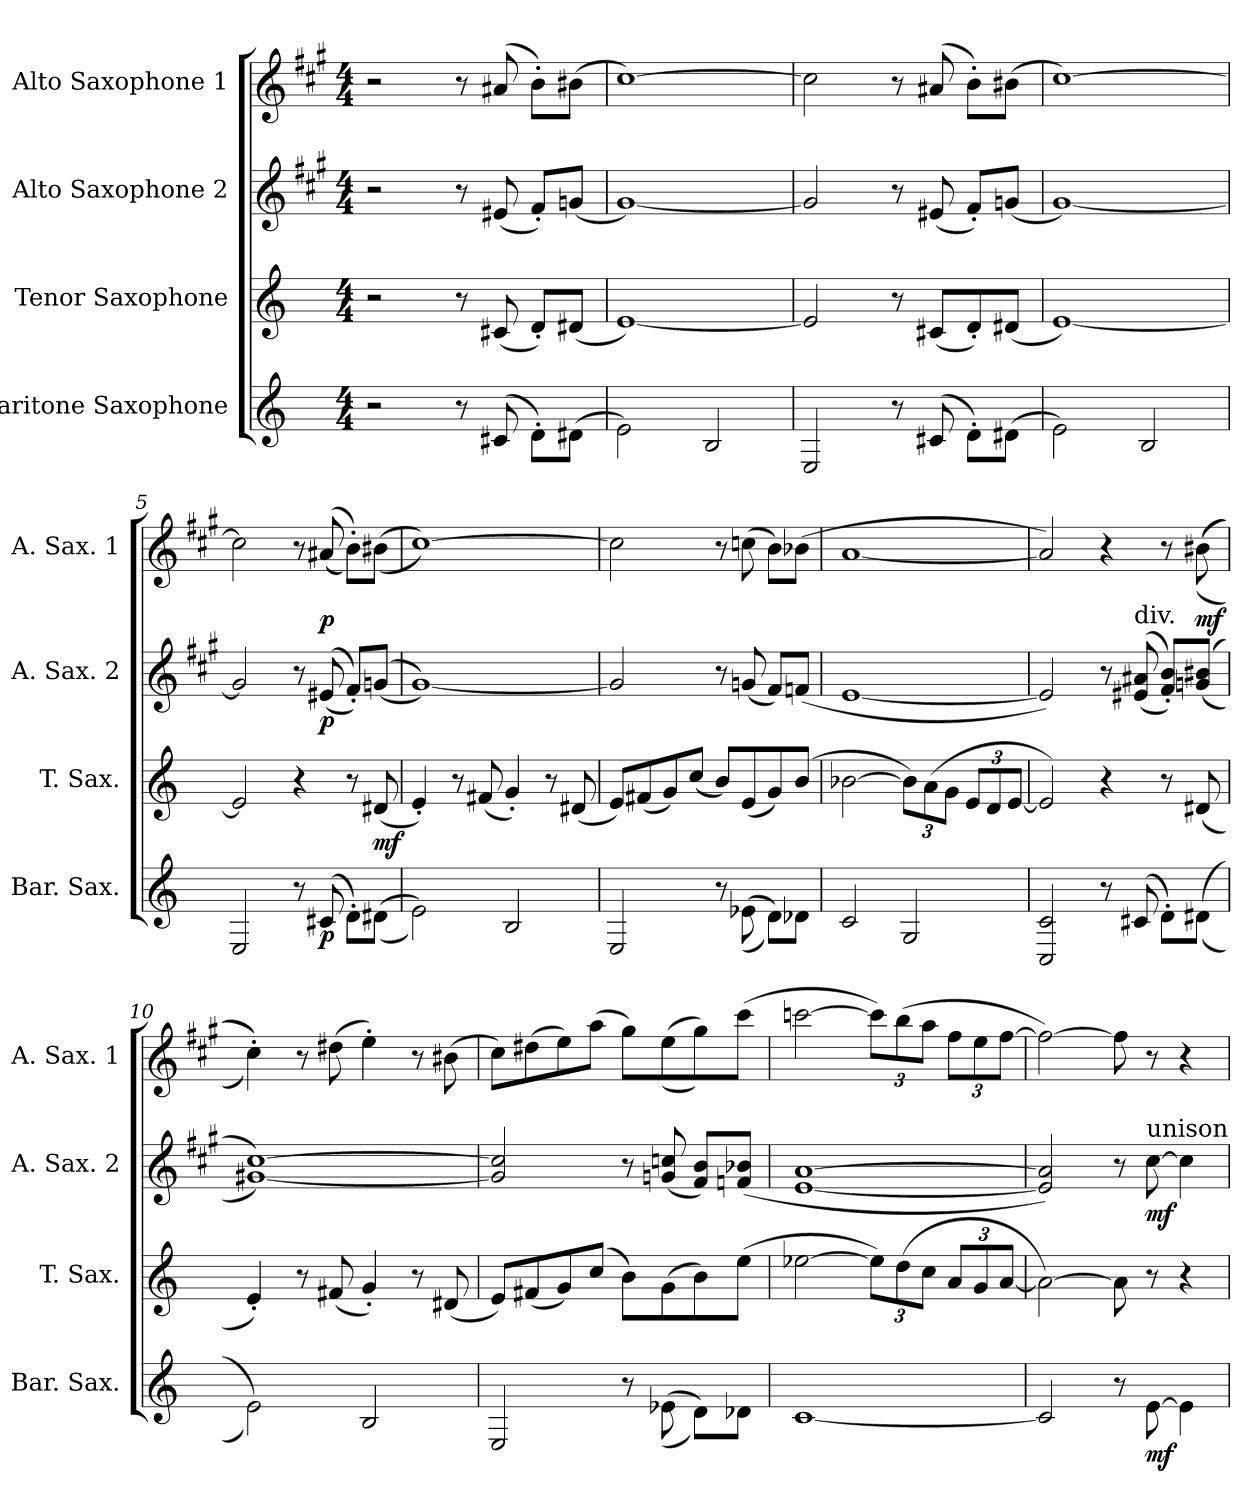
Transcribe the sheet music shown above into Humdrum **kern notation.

**kern	**dynam	**kern	**dynam	**kern	**dynam	**kern	**dynam
*part4	*part4	*part3	*part3	*part2	*part2	*part1	*part1
*staff4	*staff4	*staff3	*staff3	*staff2	*staff2	*staff1	*staff1
*I"Baritone Saxophone	*	*I"Tenor Saxophone	*	*I"Alto Saxophone 2	*	*I"Alto Saxophone 1	*
*I'Bar. Sax.	*	*I'T. Sax.	*	*I'A. Sax. 2	*	*I'A. Sax. 1	*
*clefG2	*	*clefG2	*	*clefG2	*	*clefG2	*
*ITrd12c21	*	*ITrd8c14	*	*ITrd5c9	*	*ITrd5c9	*
*k[]	*	*k[]	*	*k[]	*	*k[]	*
*M4/4	*	*M4/4	*	*M4/4	*	*M4/4	*
*MM120	*	*MM120	*	*MM120	*	*MM120	*
=1	=1	=1	=1	=1	=1	=1	=1
2r	.	2r	.	2r	.	2r	.
8r	.	8r	.	8r	.	8r	.
(>8C#X/	.	(<8C#X/	.	(<8G#X/	.	(>8c#X/	.
8D'\L)	.	8D'/L)	.	8A'/L)	.	8d'\L)	.
(>8D#X\J	.	(<8D#X/J	.	(<8B-X/J	.	(>8d#X\J	.
=2	=2	=2	=2	=2	=2	=2	=2
2E\)	.	[1E)	.	[1B)	.	[1e)	.
2BB/	.	.	.	.	.	.	.
=3	=3	=3	=3	=3	=3	=3	=3
2EE/	.	2E/]	.	2B/]	.	2e\]	.
8r	.	8r	.	8r	.	8r	.
(>8C#X/	.	(<8C#X/L	.	(<8G#X/	.	(>8c#X/	.
8D'\L)	.	8D'/)	.	8A'/L)	.	8d'\L)	.
(>8D#X\J	.	(<8D#X/J	.	(<8B-X/J	.	(>8d#X\J	.
=4	=4	=4	=4	=4	=4	=4	=4
2E\)	.	[1E)	.	[1B)	.	[1e)	.
2BB/	.	.	.	.	.	.	.
=5	=5	=5	=5	=5	=5	=5	=5
2EE/	.	2E/]	.	2B/]	.	2e\]	.
8r	.	4r	.	8r	.	8r	.
!	!LO:DY:b	!	!	!	!LO:DY:b	!	!LO:DY:b
(>8C#X/	p	.	.	(<(<8G#X/	p	(>(>8c#X/	p
8D'\L)	.	8r	.	8A'/L))	.	8d'\L))	.
!	!	!	!LO:DY:b	!	!	!	!
(>(>8D#X\J	.	(<8D#X/	mf	(<(<8B-X/J	.	(>(>8d#X\J	.
!!LO:LB:g=z
=6	=6	=6	=6	=6	=6	=6	=6
2E\))	.	4E'/)	.	[1B))	.	[1e))	.
.	.	8r	.	.	.	.	.
.	.	(<8F#X/	.	.	.	.	.
2BB/	.	4G'/)	.	.	.	.	.
.	.	8r	.	.	.	.	.
.	.	(<8D#X/	.	.	.	.	.
=7	=7	=7	=7	=7	=7	=7	=7
2EE/	.	8E/L)	.	2B/]	.	2e\]	.
.	.	(<8F#X/	.	.	.	.	.
.	.	8G/)	.	.	.	.	.
.	.	(<8c/J	.	.	.	.	.
8r	.	8B/L)	.	8r	.	8r	.
(>(>8E-X\	.	(<8E/	.	(<8B-X/	.	(>8e-X\	.
8D\L))	.	8G/)	.	8A/L)	.	8d\L)	.
8D-X\J	.	(<8B/J	.	(<8A-X/J	.	(<8d-X\J	.
=8	=8	=8	=8	=8	=8	=8	=8
2C/	.	[2B-X\	.	[1G	.	[1c	.
*	*	*Xbrackettup	*	*	*	*	*
2GG/	.	12B-\L])	.	.	.	.	.
.	.	(>12A\	.	.	.	.	.
.	.	12G\J	.	.	.	.	.
.	.	12E/L	.	.	.	.	.
.	.	12D/	.	.	.	.	.
.	.	[12E/J	.	.	.	.	.
=9	=9	=9	=9	=9	=9	=9	=9
2CC/ 2C/	.	2E/])	.	2G/])	.	2c/])	.
8r	.	4r	.	8r	.	4r	.
!	!	!	!	!LO:TX:a:t=div.	!	!	!
(>8C#X/	.	.	.	(<(<8G#X/ 8c#X/	.	.	.
8D'\L)	.	8r	.	8A/' 8d/'L))	.	8r	.
!	!	!	!	!	!	!	!LO:DY:b
(>(>8D#X\J	.	(<8D#X/	.	(<(<8B-X/ 8d#X/J	.	(>(>(>8d#X\	mf
!!LO:PB:g=z
=10	=10	=10	=10	=10	=10	=10	=10
2E\))	.	4E'/)	.	[1Bn [1e))	.	4e'\)))	.
.	.	8r	.	.	.	8r	.
.	.	(<8F#X/	.	.	.	(>8f#X\	.
2BB/	.	4G'/)	.	.	.	4g'\)	.
.	.	8r	.	.	.	8r	.
.	.	(<8D#X/	.	.	.	(>8d#X\	.
=11	=11	=11	=11	=11	=11	=11	=11
2EE/	.	8E/L)	.	2B/] 2e/]	.	8e\L)	.
.	.	(<8F#X/	.	.	.	(>8f#X\	.
.	.	8G/)	.	.	.	8g\)	.
.	.	(>8c/J	.	.	.	(>8cc\J	.
8r	.	8B\L)	.	8r	.	8b\L)	.
(>(>8E-X\	.	(>8G\	.	(<8B-X/ 8e-X/	.	(>(>8g\	.
8D\L))	.	8B\)	.	8A/ 8d/L)	.	8b\))	.
8D-X\J	.	(>8e\J	.	(<8A-X/ 8d-X/J	.	(>8ee\J	.
=12	=12	=12	=12	=12	=12	=12	=12
[1C	.	[2e-X\	.	[1G [1c	.	[2ee-X\	.
*	*	*	*	*	*	*Xbrackettup	*
.	.	12e-\L])	.	.	.	12ee-\L])	.
.	.	(>12d\	.	.	.	(>12dd\	.
.	.	12c\J	.	.	.	12cc\J	.
.	.	12A/L	.	.	.	12a\L	.
.	.	12G/	.	.	.	12g\	.
.	.	[12A/J	.	.	.	[12a\J	.
=13	=13	=13	=13	=13	=13	=13	=13
2C/]	.	2A\_)	.	2G/] 2c/])	.	2a\_)	.
8r	.	8A\]	.	8r	.	8a\]	.
!	!	!	!	!LO:TX:a:t=unison	!	!	!
!	!LO:DY:b	!	!	!	!LO:DY:b	!	!
[8E\	mf	8r	.	[8e\	mf	8r	.
4E\]	.	4r	.	4e\]	.	4r	.
=	=	=	=	=	=	=	=
*-	*-	*-	*-	*-	*-	*-	*-
